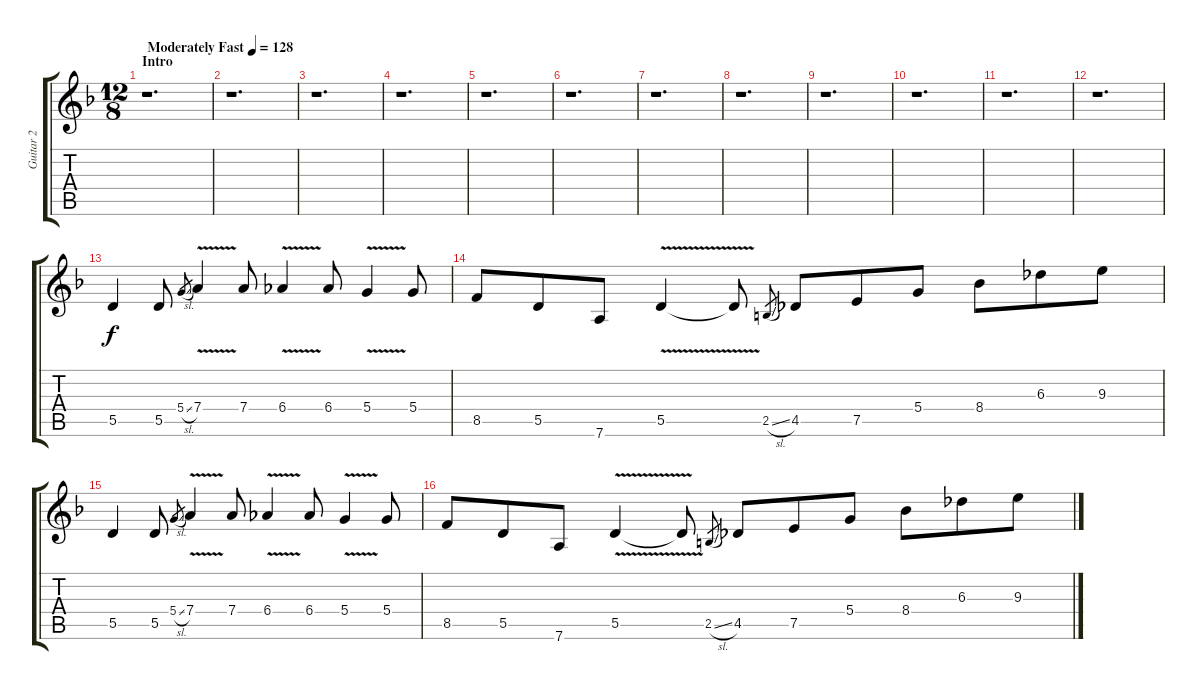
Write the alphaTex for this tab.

\track ("Guitar 2" "Guitar 2") {instrument distortionguitar}
\staff {score tabs}
\tuning (E4 B3 G3 D3 A2 D2) {hide}
\ts (12 8)
\section ("" "Intro")
\tempo (128 "Moderately Fast")
\clef g2
\ks dminor
r.1{d dy f instrument distortionguitar} |
r.1{d} |
r.1{d} |
r.1{d} |
r.1{d} |
r.1{d} |
r.1{d} |
r.1{d} |
r.1{d} |
r.1{d} |
r.1{d} |
r.1{d} |
5.5.4 5.5.8 5.4{sl}.8{gr} 7.4{v}.4 7.4.8 6.4{v}.4 6.4.8 5.4{v}.4 5.4.8 |
8.5.8 5.5.8 7.6.8 5.5{v}.4 5.5{t}.8 2.5{sl}.8{gr} 4.5.8 7.5.8 5.4.8 8.4.8 6.3.8 9.3.8 |
5.5.4 5.5.8 5.4{sl}.8{gr} 7.4{v}.4 7.4.8 6.4{v}.4 6.4.8 5.4{v}.4 5.4.8 |
8.5.8 5.5.8 7.6.8 5.5{v}.4 5.5{t}.8 2.5{sl}.8{gr} 4.5.8 7.5.8 5.4.8 8.4.8 6.3.8 9.3.8
